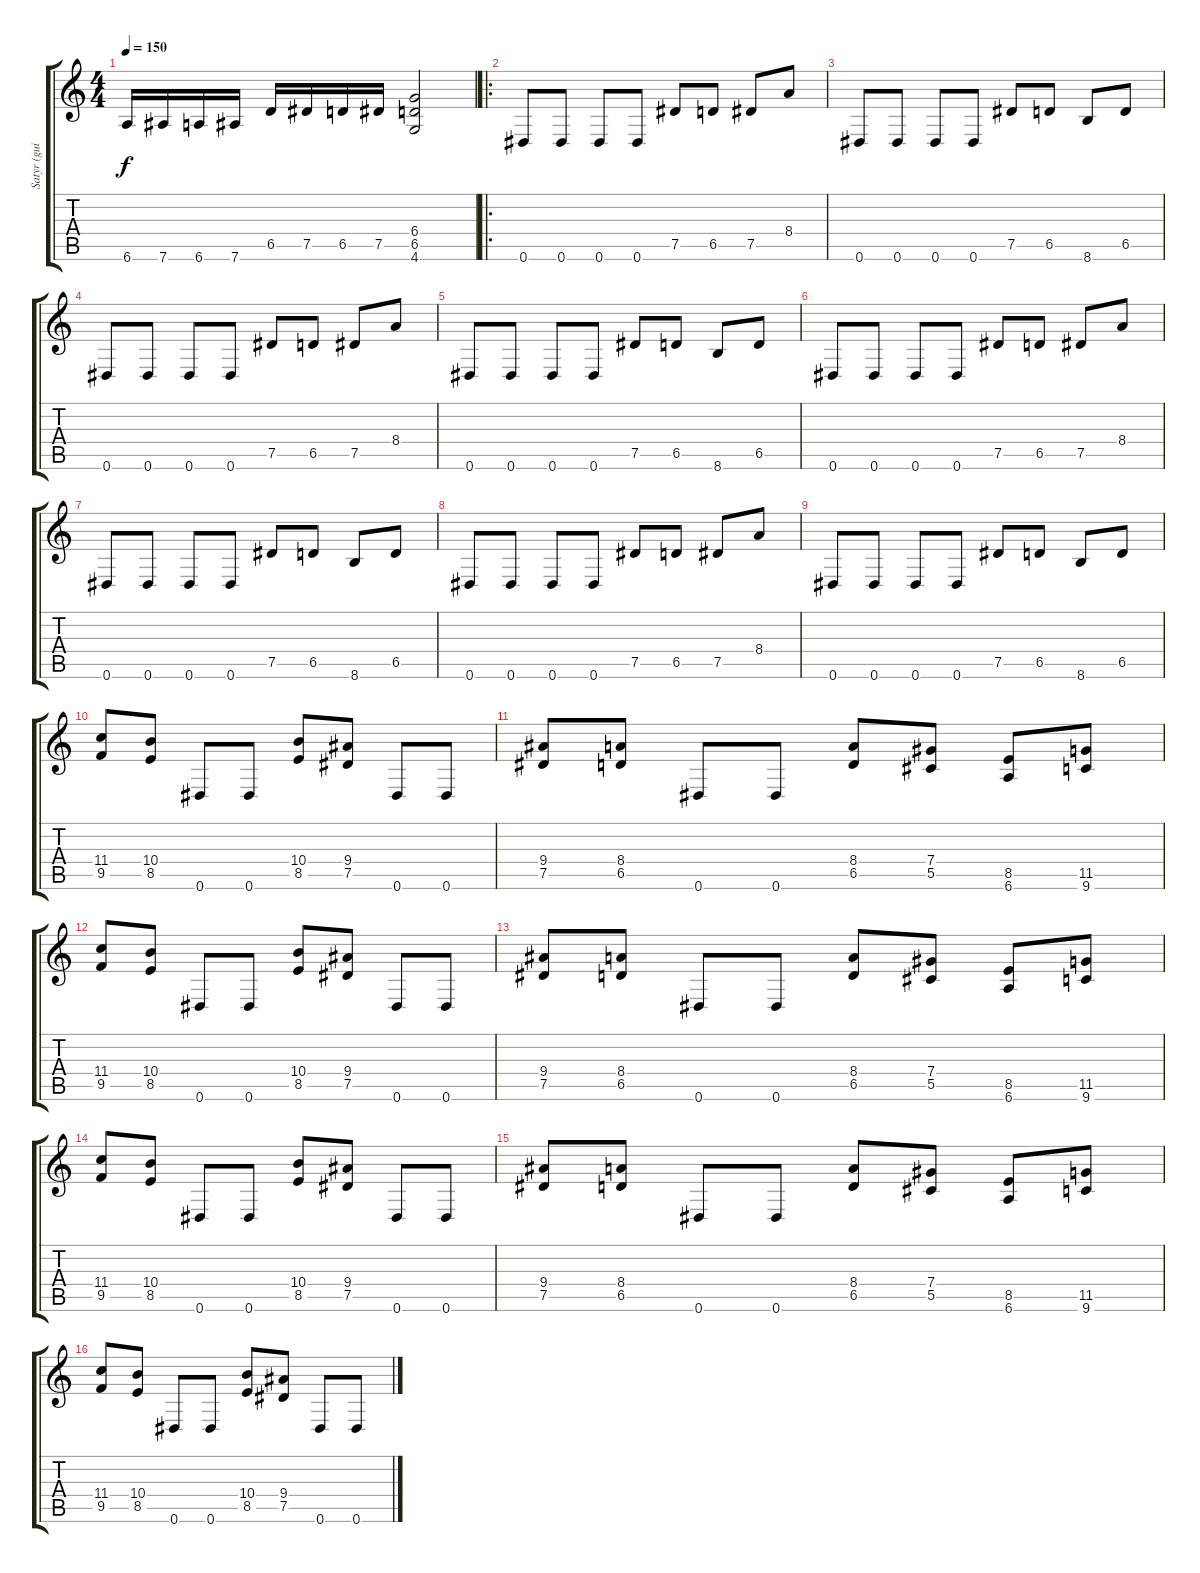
\track ("Satyr (guitar 1)" "Satyr (gui") {instrument distortionguitar}
\staff {score tabs}
\tuning (Eb4 Bb3 Gb3 Db3 Ab2 Eb2) {hide}
\ts (4 4)
\tempo 150
\clef g2
\ks c
6.6.16{dy f} 7.6.16 6.6.16 7.6.16 6.5.16 7.5.16 6.5.16 7.5.16 (6.4 6.5 4.6).2 |
\ro
0.6.8 0.6.8 0.6.8 0.6.8 7.5.8 6.5.8 7.5.8 8.4.8 |
0.6.8 0.6.8 0.6.8 0.6.8 7.5.8 6.5.8 8.6.8 6.5.8 |
0.6.8 0.6.8 0.6.8 0.6.8 7.5.8 6.5.8 7.5.8 8.4.8 |
0.6.8 0.6.8 0.6.8 0.6.8 7.5.8 6.5.8 8.6.8 6.5.8 |
0.6.8 0.6.8 0.6.8 0.6.8 7.5.8 6.5.8 7.5.8 8.4.8 |
0.6.8 0.6.8 0.6.8 0.6.8 7.5.8 6.5.8 8.6.8 6.5.8 |
0.6.8 0.6.8 0.6.8 0.6.8 7.5.8 6.5.8 7.5.8 8.4.8 |
0.6.8 0.6.8 0.6.8 0.6.8 7.5.8 6.5.8 8.6.8 6.5.8 |
(11.4 9.5).8 (10.4 8.5).8 0.6.8 0.6.8 (10.4 8.5).8 (9.4 7.5).8 0.6.8 0.6.8 |
(9.4 7.5).8 (8.4 6.5).8 0.6.8 0.6.8 (8.4 6.5).8 (7.4 5.5).8 (8.5 6.6).8 (11.5 9.6).8 |
(11.4 9.5).8 (10.4 8.5).8 0.6.8 0.6.8 (10.4 8.5).8 (9.4 7.5).8 0.6.8 0.6.8 |
(9.4 7.5).8 (8.4 6.5).8 0.6.8 0.6.8 (8.4 6.5).8 (7.4 5.5).8 (8.5 6.6).8 (11.5 9.6).8 |
(11.4 9.5).8 (10.4 8.5).8 0.6.8 0.6.8 (10.4 8.5).8 (9.4 7.5).8 0.6.8 0.6.8 |
(9.4 7.5).8 (8.4 6.5).8 0.6.8 0.6.8 (8.4 6.5).8 (7.4 5.5).8 (8.5 6.6).8 (11.5 9.6).8 |
(11.4 9.5).8 (10.4 8.5).8 0.6.8 0.6.8 (10.4 8.5).8 (9.4 7.5).8 0.6.8 0.6.8
